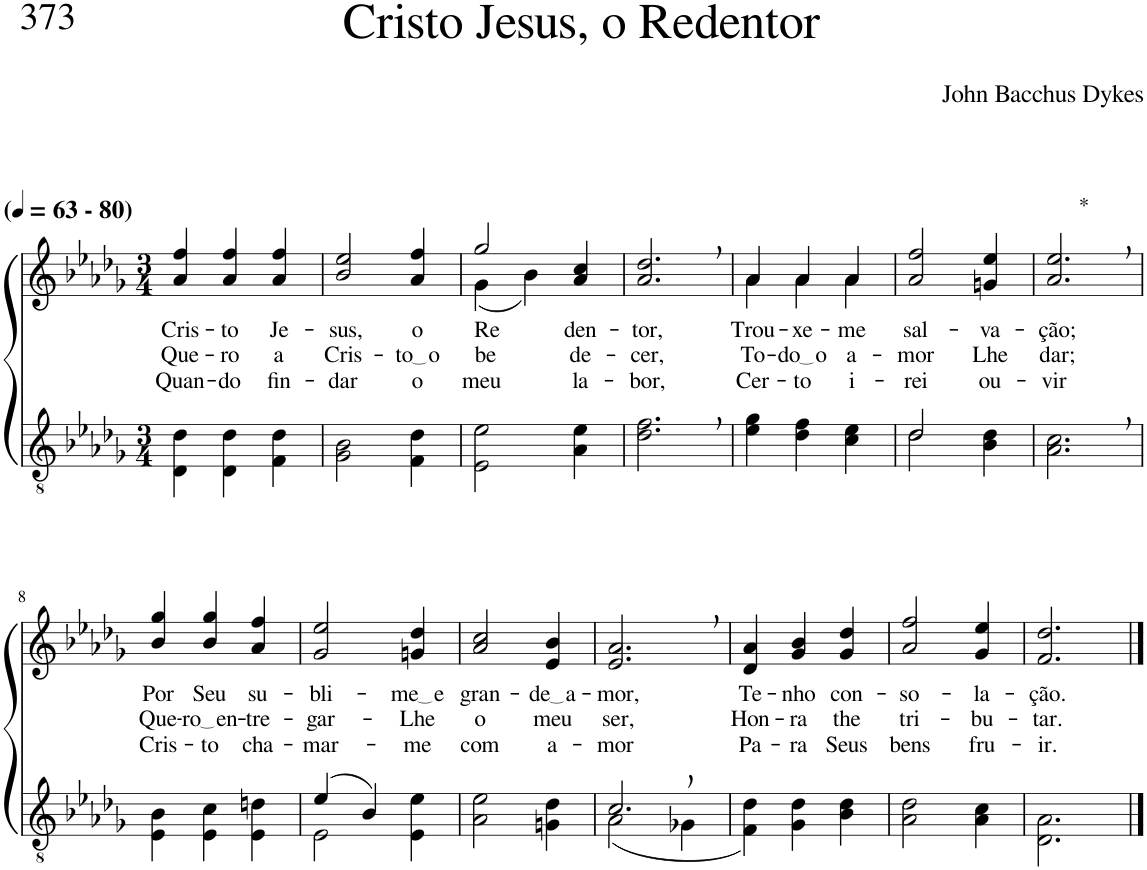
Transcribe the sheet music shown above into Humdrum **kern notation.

**kern	**kern	**text	**text	**text
*part2	*part1	*part1	*part1	*part1
*staff2	*staff1	*staff1	*staff1	*staff1
*I"Parte III e IV	*I"Parte I e II	*	*	*
*clefGv2	*clefG2	*	*	*
*Trd3c5	*Trd3c5	*	*	*
*k[b-e-a-d-g-]	*k[b-e-a-d-g-]	*	*	*
*M3/4	*M3/4	*	*	*
*MM63	*MM63	*	*	*
=1	=1	=1	=1	=1
!	!LO:TX:a:B:t=(	!	!	!
!	!LO:TX:a:B:t=- 80)	!	!	!
!	!	!LO:LY:b	!LO:LY:b	!LO:LY:b
4D-\ 4d-\	4a-/ 4ff/	Cris-	Que-	Quan-
!	!	!LO:LY:b	!LO:LY:b	!LO:LY:b
4D-\ 4d-\	4a-/ 4ff/	-to	-ro	-do
!	!	!LO:LY:b	!LO:LY:b	!LO:LY:b
4F\ 4d-\	4a-/ 4ff/	Je-	a	fin-
=2	=2	=2	=2	=2
!	!	!LO:LY:b	!LO:LY:b	!LO:LY:b
2G-\ 2B-\	2b-/ 2ee-/	-sus,	Cris-	-dar
!	!	!LO:LY:b	!LO:LY:b	!LO:LY:b
4F\ 4d-\	4a-/ 4ff/	o	to o	o
=3	=3	=3	=3	=3
*	*^	*	*	*
!	!	!	!LO:LY:b	!LO:LY:b	!LO:LY:b
2E-\ 2e-\	2gg-/	(4g-\	Re-	be-	meu
.	.	4b-\)	.	.	.
!	!	!	!LO:LY:b	!LO:LY:b	!LO:LY:b
4A-\ 4e-\	4a-/ 4cc/	4ryy	-den-	-de-	la-
=4	=4	=4	=4	=4	=4
!	!	!	!LO:LY:b	!LO:LY:b	!LO:LY:b
*	*v	*v	*	*	*
2.d-\, 2.f\,	2.a-/, 2.dd-/,	-tor,	-cer,	-bor,
=5	=5	=5	=5	=5
!	!	!LO:LY:b	!LO:LY:b	!LO:LY:b
*	*^	*	*	*
4e-\ 4g-\	4a-\	4a-/	Trou-	To-	Cer-
!	!	!	!LO:LY:b	!LO:LY:b	!LO:LY:b
4d-\ 4f\	4a-\	4a-/	-xe-	do o	-to
!	!	!	!LO:LY:b	!LO:LY:b	!LO:LY:b
4c\ 4e-\	4a-\	4a-/	-me	a-	i-
=6	=6	=6	=6	=6	=6
*^	*	*	*	*	*
!	!	!	!	!LO:LY:b	!LO:LY:b	!LO:LY:b
*	*	*v	*v	*	*	*
2d-/	2d-\	2a-/ 2ff/	sal-	-mor	-rei
!	!	!	!LO:LY:b	!LO:LY:b	!LO:LY:b
4ryy	4B-\ 4d-\	4gn/ 4ee-/	-va-	Lhe	ou-
=7	=7	=7	=7	=7	=7
!	!	!LO:TX:a:t=*	!	!	!
!	!	!	!LO:LY:b	!LO:LY:b	!LO:LY:b
*v	*v	*	*	*	*
2.A-\, 2.c\,	2.a-/, 2.ee-/,	-ção;	dar;	-vir
!!LO:LB:g=z
=8	=8	=8	=8	=8
!	!	!LO:LY:b	!LO:LY:b	!LO:LY:b
4E-\ 4B-\	4b-/ 4gg-/	Por	Que-	Cris-
!	!	!LO:LY:b	!LO:LY:b	!LO:LY:b
4E-\ 4c\	4b-/ 4gg-/	Seu	ro en	-to
!	!	!LO:LY:b	!LO:LY:b	!LO:LY:b
4E-\ 4dn\	4a-/ 4ff/	su-	-tre-	cha-
=9	=9	=9	=9	=9
*^	*	*	*	*
!	!	!	!LO:LY:b	!LO:LY:b	!LO:LY:b
(4e-/	2E-\	2g-/ 2ee-/	-bli-	-gar-	-mar-
4B-/)	.	.	.	.	.
!	!	!	!LO:LY:b	!LO:LY:b	!LO:LY:b
4ryy	4E-\ 4e-\	4gn/ 4dd-/	me e	-Lhe	-me
=10	=10	=10	=10	=10	=10
!	!	!	!LO:LY:b	!LO:LY:b	!LO:LY:b
*v	*v	*	*	*	*
2A-\ 2e-\	2a-/ 2cc/	gran-	o	com
!	!	!LO:LY:b	!LO:LY:b	!LO:LY:b
4Gn\ 4d-\	4e-/ 4b-/	de a	meu	a-
=11	=11	=11	=11	=11
*^	*	*	*	*
!	!	!	!LO:LY:b	!LO:LY:b	!LO:LY:b
2.c,/	(2A-\	2.e-/, 2.a-/,	-mor,	ser,	-mor
.	4G-X\	.	.	.	.
=12	=12	=12	=12	=12	=12
!	!	!	!LO:LY:b	!LO:LY:b	!LO:LY:b
*v	*v	*	*	*	*
4F\ 4d-\)	4d-/ 4a-/	Te-	Hon-	Pa-
!	!	!LO:LY:b	!LO:LY:b	!LO:LY:b
4G-\ 4d-\	4g-/ 4b-/	-nho	-ra	-ra
!	!	!LO:LY:b	!LO:LY:b	!LO:LY:b
4B-\ 4d-\	4g-/ 4dd-/	con-	the	Seus
=13	=13	=13	=13	=13
!	!	!LO:LY:b	!LO:LY:b	!LO:LY:b
2A-\ 2d-\	2a-/ 2ff/	-so-	tri-	bens
!	!	!LO:LY:b	!LO:LY:b	!LO:LY:b
4A-\ 4c\	4g-/ 4ee-/	-la-	-bu-	fru-
=14	=14	=14	=14	=14
!	!	!LO:LY:b	!LO:LY:b	!LO:LY:b
2.D-\ 2.A-\	2.f/ 2.dd-/	-ção.	-tar.	-ir.
==	==	==	==	==
*-	*-	*-	*-	*-
